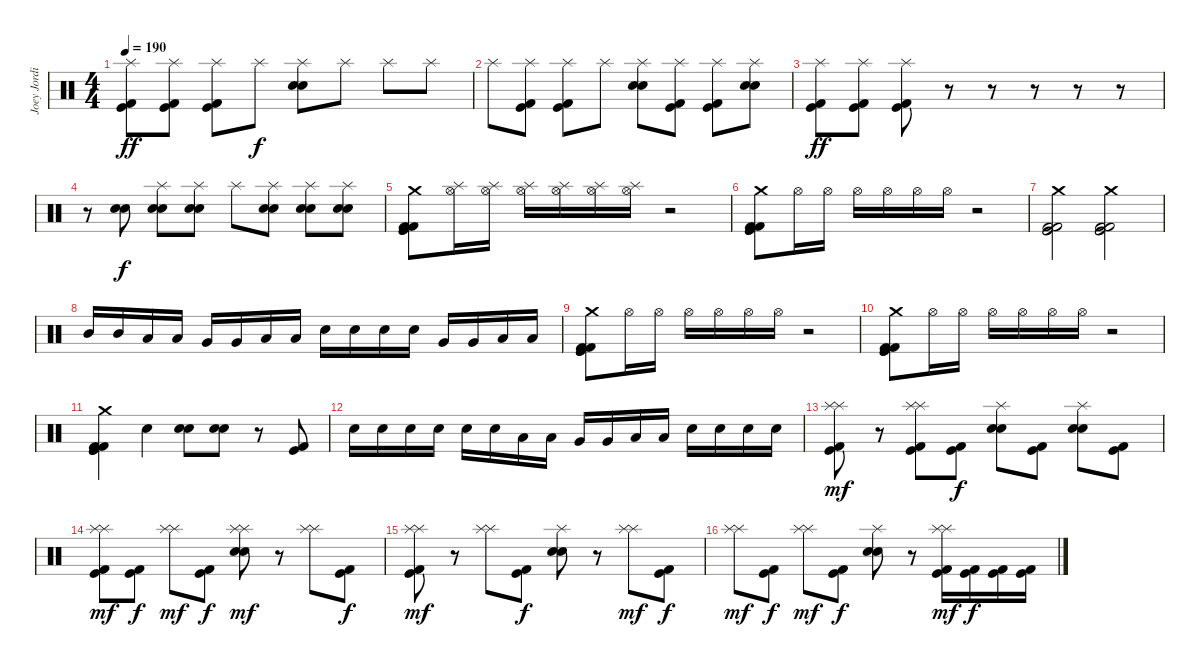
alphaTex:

\track ("Joey Jordison" "Joey Jordi") {instrument percussion}
\staff {score}
\articulation defaults
\ts (4 4)
\tempo 190
\clef neutral
\ks c
("Splash (hit)" "Kick (hit) 2" "Kick (hit)").8{dy ff} ("Splash (hit)" "Kick (hit)" "Kick (hit) 2").8 ("Splash (hit)" "Kick (hit)" "Kick (hit) 2").8 "Splash (hit)".8{dy f} ("Splash (hit)" "Electric Snare (hit)" "Electric Snare (hit)").8 "Splash (hit)".8 "Splash (hit)".8 "Splash (hit)".8 |
"Splash (hit)".8 ("Splash (hit)" "Kick (hit) 2" "Kick (hit)").8 ("Splash (hit)" "Kick (hit)" "Kick (hit) 2").8 "Splash (hit)".8 ("Splash (hit)" "Electric Snare (hit)" "Electric Snare (hit)").8 ("Splash (hit)" "Kick (hit) 2" "Kick (hit)").8 ("Splash (hit)" "Kick (hit) 2" "Kick (hit)").8 ("Splash (hit)" "Electric Snare (hit)" "Electric Snare (hit)").8 |
("Splash (hit)" "Kick (hit) 2" "Kick (hit)").8{dy ff} ("Splash (hit)" "Kick (hit)" "Kick (hit) 2").8 ("Splash (hit)" "Kick (hit)" "Kick (hit) 2").8 r.8 r.8 r.8 r.8 r.8 |
r.8 ("Electric Snare (hit)" "Electric Snare (hit)").8{dy f} ("Splash (hit)" "Electric Snare (hit)" "Electric Snare (hit)").8 ("Splash (hit)" "Electric Snare (hit)" "Electric Snare (hit)").8 "Splash (hit)".8 ("Splash (hit)" "Electric Snare (hit)" "Electric Snare (hit)").8 ("Splash (hit)" "Electric Snare (hit)" "Electric Snare (hit)").8 ("Splash (hit)" "Electric Snare (hit)" "Electric Snare (hit)").8 |
("Crash medium (hit)" "Kick (hit) 2" "Kick (hit)" "Kick (hit) 2" "Kick (hit)").8 ("Splash (hit)" "Hi-Hat (open)").16 ("Splash (hit)" "Hi-Hat (open)").16 ("Splash (hit)" "Hi-Hat (open)").16 ("Splash (hit)" "Hi-Hat (open)").16 ("Splash (hit)" "Hi-Hat (open)").16 ("Splash (hit)" "Hi-Hat (open)").16 r.2 |
("Crash medium (hit)" "Kick (hit) 2" "Kick (hit)" "Kick (hit) 2" "Kick (hit)").8 "Hi-Hat (open)".16 "Hi-Hat (open)".16 "Hi-Hat (open)".16 "Hi-Hat (open)".16 "Hi-Hat (open)".16 "Hi-Hat (open)".16 r.2 |
("Crash medium (hit)" "Kick (hit) 2" "Kick (hit)" "Kick (hit) 2" "Kick (hit)").2 ("Crash medium (hit)" "Kick (hit)" "Kick (hit) 2" "Kick (hit) 2" "Kick (hit)").2 |
"Mid Tom (hit)".16 "Mid Tom (hit)".16 "Low Tom (hit)".16 "Low Tom (hit)".16 "Very Low Tom (hit)".16 "Very Low Tom (hit)".16 "Low Floor Tom (hit)".16 "Low Floor Tom (hit)".16 "Electric Snare (hit)".16 "Electric Snare (hit)".16 "Electric Snare (hit)".16 "Electric Snare (hit)".16 "Very Low Tom (hit)".16 "Very Low Tom (hit)".16 "Low Floor Tom (hit)".16 "Low Floor Tom (hit)".16 |
("Crash medium (hit)" "Kick (hit) 2" "Kick (hit)" "Kick (hit) 2" "Kick (hit)").8 "Hi-Hat (open)".16 "Hi-Hat (open)".16 "Hi-Hat (open)".16 "Hi-Hat (open)".16 "Hi-Hat (open)".16 "Hi-Hat (open)".16 r.2 |
("Crash medium (hit)" "Kick (hit) 2" "Kick (hit)" "Kick (hit) 2" "Kick (hit)").8 "Hi-Hat (open)".16 "Hi-Hat (open)".16 "Hi-Hat (open)".16 "Hi-Hat (open)".16 "Hi-Hat (open)".16 "Hi-Hat (open)".16 r.2 |
("Crash medium (hit)" "Kick (hit) 2" "Kick (hit)" "Kick (hit) 2" "Kick (hit)").4 "Electric Snare (hit)".4 ("Electric Snare (hit)" "Electric Snare (hit)").8 ("Electric Snare (hit)" "Electric Snare (hit)").8 r.8 ("Kick (hit) 2" "Kick (hit)").8 |
"Electric Snare (hit)".16 "Electric Snare (hit)".16 "Electric Snare (hit)".16 "Electric Snare (hit)".16 "Electric Snare (hit)".16 "Electric Snare (hit)".16 "Low Tom (hit)".16 "Low Tom (hit)".16 "Very Low Tom (hit)".16 "Very Low Tom (hit)".16 "Low Floor Tom (hit)".16 "Low Floor Tom (hit)".16 "Electric Snare (hit)".16 "Electric Snare (hit)".16 "Electric Snare (hit)".16 "Electric Snare (hit)".16 |
("Splash (hit)" "Splash (hit)" "Kick (hit) 2" "Kick (hit)").8{dy mf} r.8 ("Splash (hit)" "Splash (hit)" "Kick (hit) 2" "Kick (hit)").8 ("Kick (hit)" "Kick (hit) 2").8{dy f} ("Splash (hit)" "Electric Snare (hit)" "Electric Snare (hit)").8 ("Kick (hit) 2" "Kick (hit)").8 ("Splash (hit)" "Electric Snare (hit)" "Electric Snare (hit)").8 ("Kick (hit) 2" "Kick (hit)").8 |
("Splash (hit)" "Splash (hit)" "Kick (hit) 2" "Kick (hit)").8{dy mf} ("Kick (hit)" "Kick (hit) 2").8{dy f} ("Splash (hit)" "Splash (hit)").8{dy mf} ("Kick (hit) 2" "Kick (hit)").8{dy f} ("Splash (hit)" "Splash (hit)" "Electric Snare (hit)" "Electric Snare (hit)").8{dy mf} r.8 ("Splash (hit)" "Splash (hit)").8 ("Kick (hit) 2" "Kick (hit)").8{dy f} |
("Splash (hit)" "Splash (hit)" "Kick (hit) 2" "Kick (hit)").8{dy mf} r.8 ("Splash (hit)" "Splash (hit)").8 ("Kick (hit) 2" "Kick (hit)").8{dy f} ("Splash (hit)" "Electric Snare (hit)" "Electric Snare (hit)").8 r.8 ("Splash (hit)" "Splash (hit)").8{dy mf} ("Kick (hit) 2" "Kick (hit)").8{dy f} |
("Splash (hit)" "Splash (hit)").8{dy mf} ("Kick (hit) 2" "Kick (hit)").8{dy f} ("Splash (hit)" "Splash (hit)").8{dy mf} ("Kick (hit) 2" "Kick (hit)").8{dy f} ("Splash (hit)" "Electric Snare (hit)" "Electric Snare (hit)").8 r.8 ("Splash (hit)" "Splash (hit)" "Kick (hit) 2" "Kick (hit)").16{dy mf} ("Kick (hit)" "Kick (hit) 2").16{dy f} ("Kick (hit) 2" "Kick (hit)").16 ("Kick (hit)" "Kick (hit) 2").16
